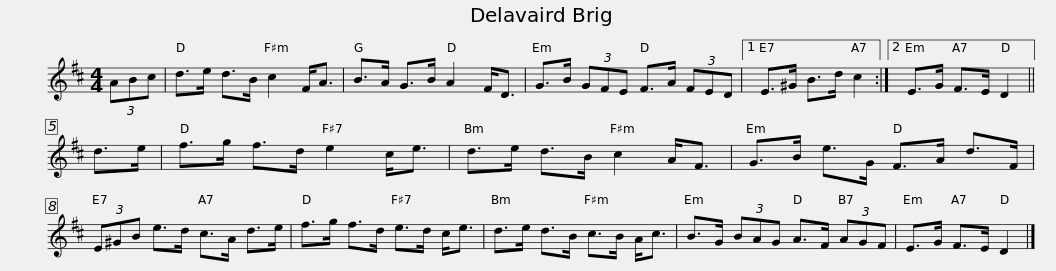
X:1
L:1/8
M:4/4
I:linebreak $
K:D
V:1 treble
V:1
 (3ABc | d>e d>B c2 F<A | B>A G>B A2 F<D | G>B (3GFE F>A (3FED |1 E>^G B>d c2 :|2 %5
 E>G F>E D2 ||$ d>e | f>g f>d e2 c<e | d>e d>B c2 A<F | G>B e>G F>A d>F | %10
 (3E^GB e>d c>A d>e |$ f>g f>d e>d c<e | d>e d>B c>B A<c | B>G (3BAG A>F (3AGF | E>G F>E D2 |] %15
